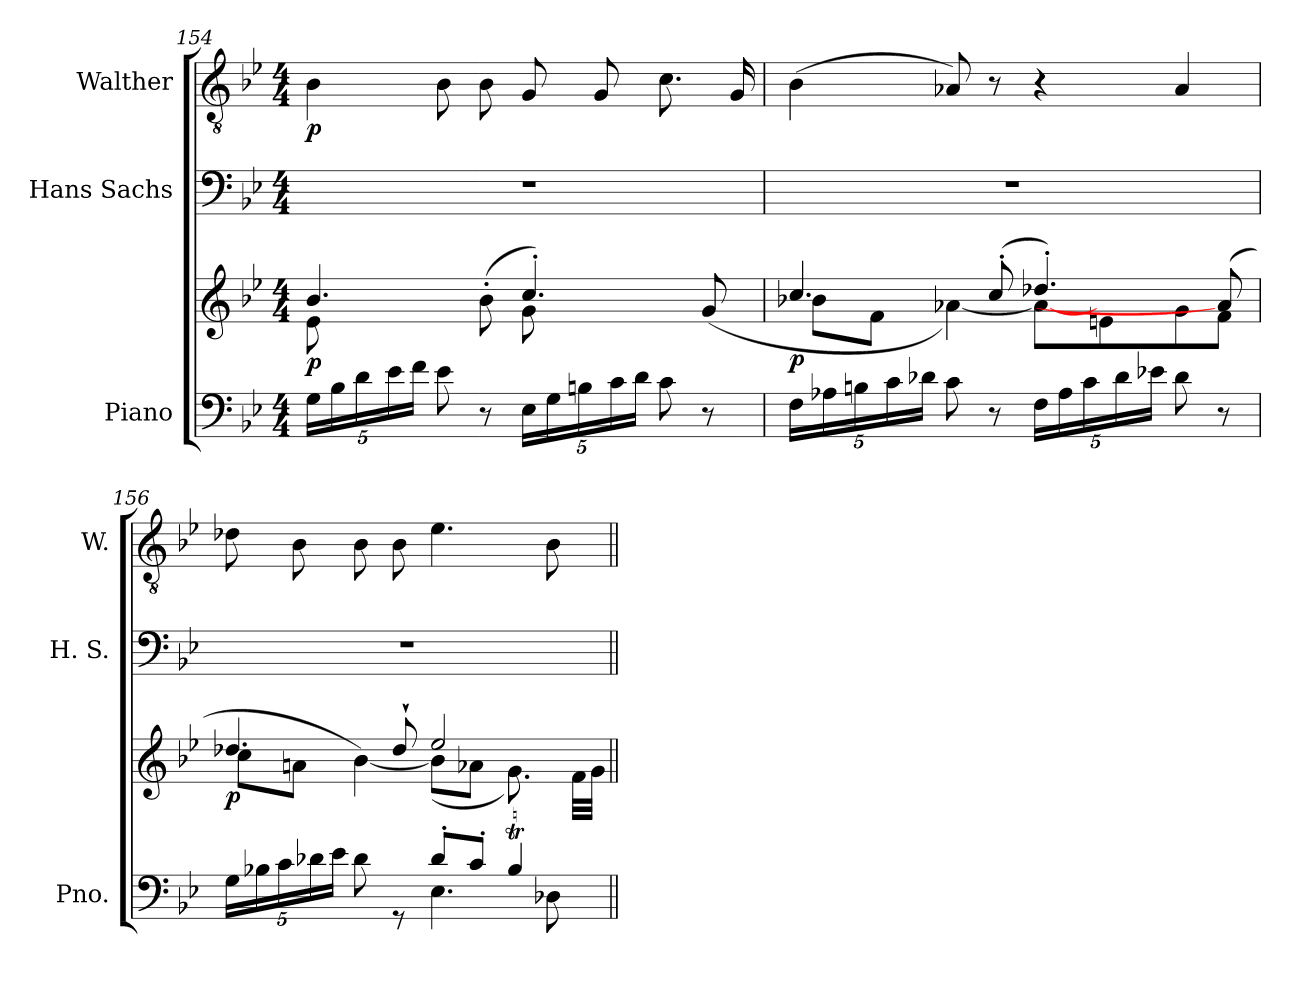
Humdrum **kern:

**kern	**kern	**dynam	**kern	**kern	**dynam
*part3	*part3	*part3	*part2	*part1	*part1
*staff4	*staff3	*staff3/4	*staff2	*staff1	*staff1
*I"Piano	*	*	*I"Hans Sachs	*I"Walther	*
*I'Pno.	*	*	*I'H. S.	*I'W.	*
*clefF4	*clefG2	*	*clefF4	*clefGv2	*
*k[b-e-]	*k[b-e-]	*	*k[b-e-]	*k[b-e-]	*
*M4/4	*M4/4	*	*M4/4	*M4/4	*
*Xbrackettup	*	*	*	*	*
=154	=154	=154	=154	=154	=154
*	*^	*	*	*	*
!	!	!	!LO:DY:b	!	!	!LO:DY:b
20G\LL	4.b-/	8e-\	p	1r	4B-\	p
20B-\	.	.	.	.	.	.
20d\	.	.	.	.	.	.
.	.	4.ryy	.	.	.	.
20e-\	.	.	.	.	.	.
20f\JJ	.	.	.	.	.	.
8e-\	.	.	.	.	8B-\	.
8r	(>8b-'\	.	.	.	8B-\	.
20E-\LL	4.cc'/)	8g\	.	.	8G/	.
20G\	.	.	.	.	.	.
20Bn\	.	.	.	.	.	.
.	.	4.ryy	.	.	8G/	.
20c\	.	.	.	.	.	.
20d\JJ	.	.	.	.	.	.
8c\	.	.	.	.	8.c\	.
8r	(<8g/	.	.	.	.	.
.	.	.	.	.	16G/	.
!!LO:LB:g=z
=155	=155	=155	=155	=155	=155	=155
!	!	!	!LO:DY:b	!	!	!
20F\LL	4.cc/	8b-X\L	p	1r	(>4B-\	.
20A-X\	.	.	.	.	.	.
20Bn\	.	.	.	.	.	.
.	.	8f\J	.	.	.	.
20c\	.	.	.	.	.	.
20d-X\JJ	.	.	.	.	.	.
8c\	.	[4a-X\)	.	.	8A-X/)	.
8r	(>8cc'/	.	.	.	8r	.
20F\LL	4.dd-X'/)	8a-\L_	.	.	4r	.
20A-\	.	.	.	.	.	.
20c\	.	.	.	.	.	.
.	.	8en\	.	.	.	.
20d-\	.	.	.	.	.	.
20e-X\JJ	.	.	.	.	.	.
8d-\	.	8g\	.	.	4A-/	.
8r	(>8a-/]	8f\J	.	.	.	.
=156	=156	=156	=156	=156	=156	=156
*^	*	*	*	*	*	*
!	!	!	!	!LO:DY:b	!	!	!
20G\LL	2ryy	4.dd-X/	8cc\L	p	1r	8d-X\	.
20B-X\	.	.	.	.	.	.	.
20c\	.	.	.	.	.	.	.
.	.	.	8an\J	.	.	8B-\	.
20d-X\	.	.	.	.	.	.	.
20e-\JJ	.	.	.	.	.	.	.
8d-\	.	.	[4b-\)	.	.	8B-\	.
8rGG	.	8dd-`/	.	.	.	8B-\	.
8d-'/L	4.E-\	2ee-/	(<8b-\L]	.	.	4.e-\	.
8c'/J	.	.	8a-X\J	.	.	.	.
4B-/	.	.	8.gT\)	.	.	.	.
.	8D-X\	.	.	.	.	8B-\	.
.	.	.	32f\LLL	.	.	.	.
.	.	.	32g\JJJ	.	.	.	.
*v	*v	*	*	*	*	*	*
*	*v	*v	*	*	*	*
=||	=||	=||	=||	=||	=||
*-	*-	*-	*-	*-	*-
